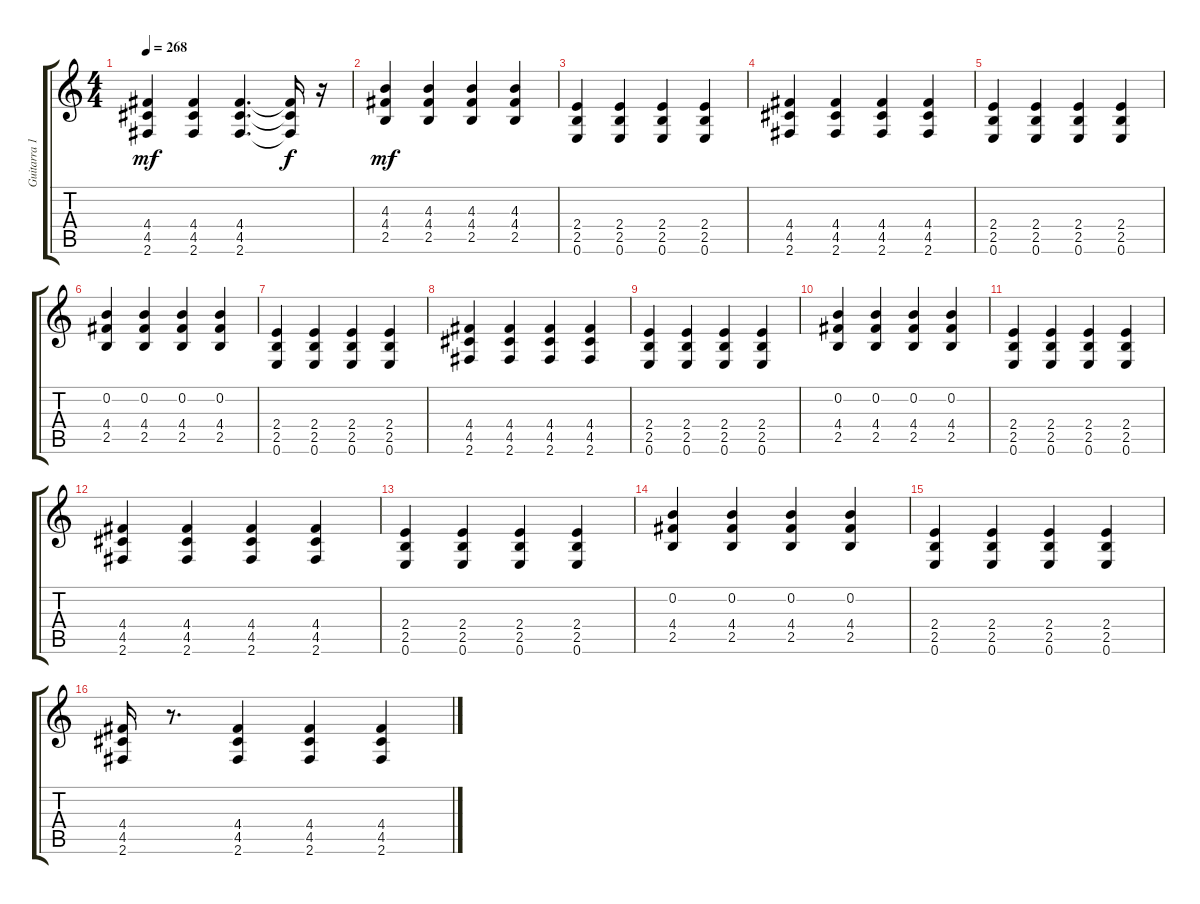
\track ("Guitarra 1" "Guitarra 1") {instrument distortionguitar}
\staff {score tabs}
\tuning (E4 B3 G3 D3 A2 E2) {hide}
\ts (4 4)
\tempo 268
\clef g2
\ks c
(4.4 4.5 2.6).4{dy mf} (4.4 4.5 2.6).4 (4.4 4.5 2.6).4{d} (4.4{t} 4.5{t} 2.6{t}).16{dy f} r.16 |
(4.3 4.4 2.5).4{dy mf} (4.3 4.4 2.5).4 (4.3 4.4 2.5).4 (4.3 4.4 2.5).4 |
(2.4 2.5 0.6).4 (2.4 2.5 0.6).4 (2.4 2.5 0.6).4 (2.4 2.5 0.6).4 |
(4.4 4.5 2.6).4 (4.4 4.5 2.6).4 (4.4 4.5 2.6).4 (4.4 4.5 2.6).4 |
(2.4 2.5 0.6).4 (2.4 2.5 0.6).4 (2.4 2.5 0.6).4 (2.4 2.5 0.6).4 |
(0.2 4.4 2.5).4 (0.2 4.4 2.5).4 (0.2 4.4 2.5).4 (0.2 4.4 2.5).4 |
(2.4 2.5 0.6).4 (2.4 2.5 0.6).4 (2.4 2.5 0.6).4 (2.4 2.5 0.6).4 |
(4.4 4.5 2.6).4 (4.4 4.5 2.6).4 (4.4 4.5 2.6).4 (4.4 4.5 2.6).4 |
(2.4 2.5 0.6).4 (2.4 2.5 0.6).4 (2.4 2.5 0.6).4 (2.4 2.5 0.6).4 |
(0.2 4.4 2.5).4 (0.2 4.4 2.5).4 (0.2 4.4 2.5).4 (0.2 4.4 2.5).4 |
(2.4 2.5 0.6).4 (2.4 2.5 0.6).4 (2.4 2.5 0.6).4 (2.4 2.5 0.6).4 |
(4.4 4.5 2.6).4 (4.4 4.5 2.6).4 (4.4 4.5 2.6).4 (4.4 4.5 2.6).4 |
(2.4 2.5 0.6).4 (2.4 2.5 0.6).4 (2.4 2.5 0.6).4 (2.4 2.5 0.6).4 |
(0.2 4.4 2.5).4 (0.2 4.4 2.5).4 (0.2 4.4 2.5).4 (0.2 4.4 2.5).4 |
(2.4 2.5 0.6).4 (2.4 2.5 0.6).4 (2.4 2.5 0.6).4 (2.4 2.5 0.6).4 |
(4.4 4.5 2.6).16 r.8{d} (4.4 4.5 2.6).4 (4.4 4.5 2.6).4 (4.4 4.5 2.6).4
